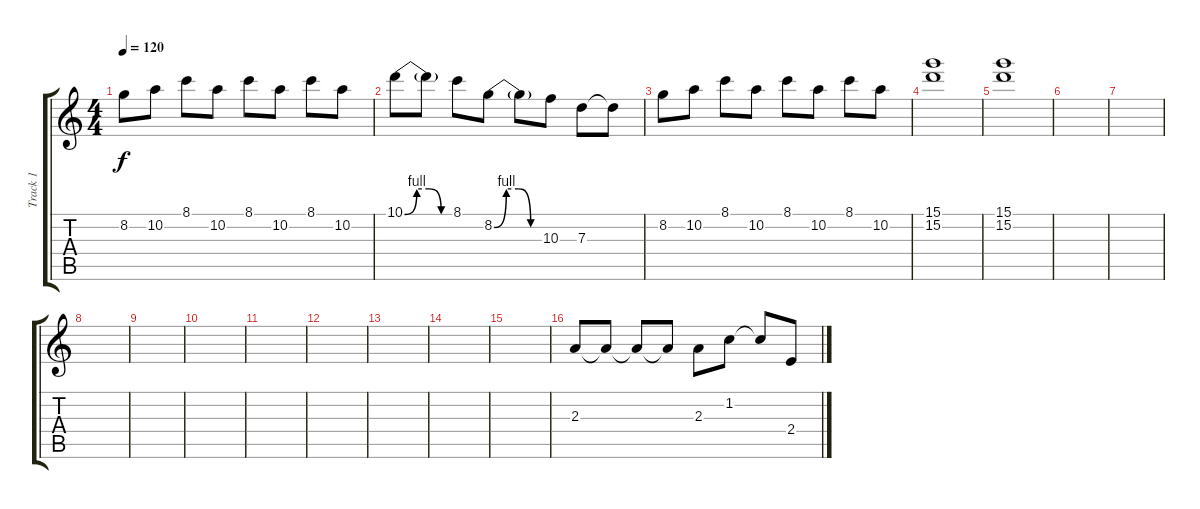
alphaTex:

\track ("Track 1" "Track 1") {instrument distortionguitar}
\staff {score tabs}
\tuning (E4 B3 G3 D3 A2 E2) {hide}
\ts (4 4)
\tempo 120
\clef g2
\ks c
8.2.8{dy f} 10.2.8 8.1.8 10.2.8 8.1.8 10.2.8 8.1.8 10.2.8 |
10.1{be (custom 0 0 15 4 30 4 45 0 60 0)}.8 10.1{t}.8 8.1.8 8.2{be (custom 0 0 15 4 30 4 45 0 60 0)}.8 8.2{t}.8 10.3.8 7.3.8 7.3{t}.8 |
8.2.8 10.2.8 8.1.8 10.2.8 8.1.8 10.2.8 8.1.8 10.2.8 |
(15.1 15.2).1 |
(15.1 15.2).1 |
|
|
|
|
|
|
|
|
|
|
2.3.8 2.3{t}.8 2.3{t}.8 2.3{t}.8 2.3.8 1.2.8 1.2{t}.8 2.4.8
